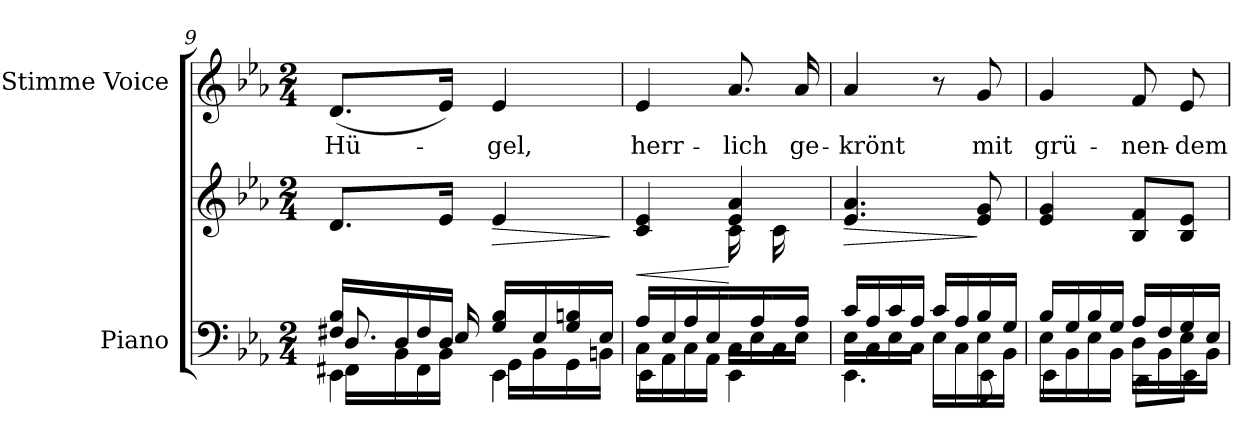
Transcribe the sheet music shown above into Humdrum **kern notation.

**kern	**kern	**dynam	**kern	**text
*part2	*part2	*part2	*part1	*part1
*staff3	*staff2	*staff2/3	*staff1	*staff1
*I"Piano	*	*	*I"Stimme Voice	*
*I'Pno	*	*	*	*
!!LO:LB:g=z
*clefF4	*clefG2	*	*clefG2	*
*k[b-e-a-]	*k[b-e-a-]	*	*k[b-e-a-]	*
*M2/4	*M2/4	*	*M2/4	*
=9	=9	=9	=9	=9
*^	*	*	*	*
*	*^	*	*	*	*
*	*	*^	*	*	*	*
!	!	!	!	!	!	!	!LO:LY:b
16F#X/ 16B-/LL	4EE-\	8.D/	16FF#X\LL	8.d/L	.	(8.d/L	Hü-
16D/	.	.	16BB-\	.	.	.	.
16F#/	.	.	16FF#\	.	.	.	.
16D/JJ	.	16E-/	16BB-\JJ	16e-/Jk	.	16e-/Jk)	.
!	!	!	!	!	!LO:HP:b	!	!LO:LY:b
16G/ 16B-/LL	4EE-\	4ryy	16GG\LL	4e-/	>	4e-/	-gel,
16E-/	.	.	16BB-\	.	.	.	.
16G/ 16Bn/	.	.	16GG\	.	.	.	.
16E-/JJ	.	.	16BBn\JJ	.	.	.	.
*v	*v	*v	*v	*	*	*	*
.	.	]	.	.
!!LO:LB:g=z
=10	=10	=10	=10	=10
*^	*	*	*	*
*	*^	*	*	*	*
!	!	!	!	!LO:HP:b	!	!LO:LY:b
*	*	*	*^	*	*	*
16A-/LL	16C\LL	4EE-\	4c/ 4e-/	4ryy	<	4e-/	herr-
16E-/	16AA-\	.	.	.	.	.	.
16A-/	16C\	.	.	.	.	.	.
16E-/JJ	16AA-\JJ	.	.	.	.	.	.
!	!	!	!	!	!	!	!LO:LY:b
16ryy	16C\LL	4EE-\	4e-/ 4a-/	16c\LL	[	8.a-/	-lich
16A-/	16E-\	.	.	16ryy	.	.	.
16ryy	16C\	.	.	16c\	.	.	.
!	!	!	!	!	!	!	!LO:LY:b
16A-/JJ	16E-\JJ	.	.	16ryy	.	16a-/	ge-
=11	=11	=11	=11	=11	=11	=11	=11
!	!	!	!	!	!LO:HP:b	!	!LO:LY:b
*	*	*	*v	*v	*	*	*
16c/LL	16E-\LL	4.EE-\	4.e-/ 4.a-/	>	4a-/	-krönt
16A-/	16C\	.	.	.	.	.
16c/	16E-\	.	.	.	.	.
16A-/JJ	16C\JJ	.	.	.	.	.
16c/LL	16E-\LL	.	.	.	8r	.
16A-/	16C\	.	.	.	.	.
!	!	!	!	!	!	!LO:LY:b
16B-/	16E-\	8EE-\	8e-/ 8g/	]	8g/	mit
16G/JJ	16BB-\JJ	.	.	.	.	.
=12	=12	=12	=12	=12	=12	=12
!	!	!	!	!	!	!LO:LY:b
16B-/LL	16E-\LL	4EE-\	4e-/ 4g/	.	4g/	grü-
16G/	16BB-\	.	.	.	.	.
16B-/	16E-\	.	.	.	.	.
16G/JJ	16BB-\JJ	.	.	.	.	.
!	!	!	!	!	!	!LO:LY:b
16A-/LL	16D\LL	8DD\L	8B-/ 8f/L	.	8f/	-nen-
16F/	16BB-\	.	.	.	.	.
!	!	!	!	!	!	!LO:LY:b
16G/	16E-\	8EE-\J	8B-/ 8e-/J	.	8e-/	-dem
16E-/JJ	16BB-\JJ	.	.	.	.	.
*v	*v	*v	*	*	*	*
=	=	=	=	=
*-	*-	*-	*-	*-
